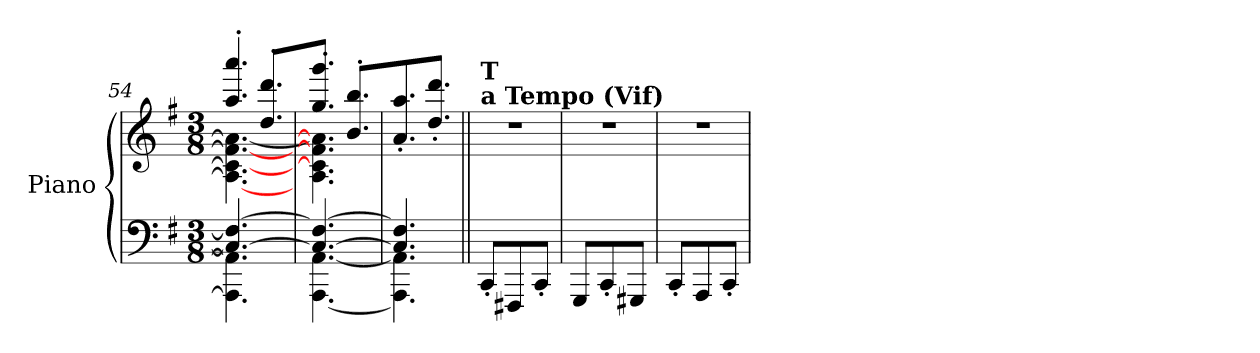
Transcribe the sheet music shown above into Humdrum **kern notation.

**kern	**kern
*part1	*part1
*staff2	*staff1
*I"Piano	*
*I'Pno.	*
*clefF4	*clefG2
*k[f#]	*k[f#]
*M3/8	*M3/8
=54	=54
*^	*^
4.C/_ 4.Fn/_	4.AAA\] 4.AA\]	8.aa/' 8.aaa/'J	4.A\_ 4.c\_ 4.fn\_ 4.a\_
*	*	*8va	*
.	.	8.ddd/' 8.dddd/'L	.
=55	=55	=55	=55
4.C/_ 4.Fn/_	[4.AAA\ [4.AA\	8.ggg/' 8.gggg/'J	4.a\] 4.cc\] 4.ffn\] 4.aa\]
.	.	8.bb/' 8.bbb/'L	.
*	*	*v	*v
=56	=56	=56
4.C/] 4.Fn/]	4.AAA\] 4.AA\]	8.aa/' 8.aaa/'
.	.	8.ddd/' 8.dddd/'J
*v	*v	*
=57||	=57||
*	*X8va
!	!LO:TX:a:B:t=a Tempo (Vif)
!	!LO:TX:a:B:t=T
8CC'/L	4.r
8FFF#X/	.
8CC'/J	.
=58	=58
8GGG/L	4.r
8CC'/	.
8GGG#X/J	.
!!LO:LB:g=z
=59	=59
8CC'/L	4.r
8AAA/	.
8CC'/J	.
=	=
*-	*-
